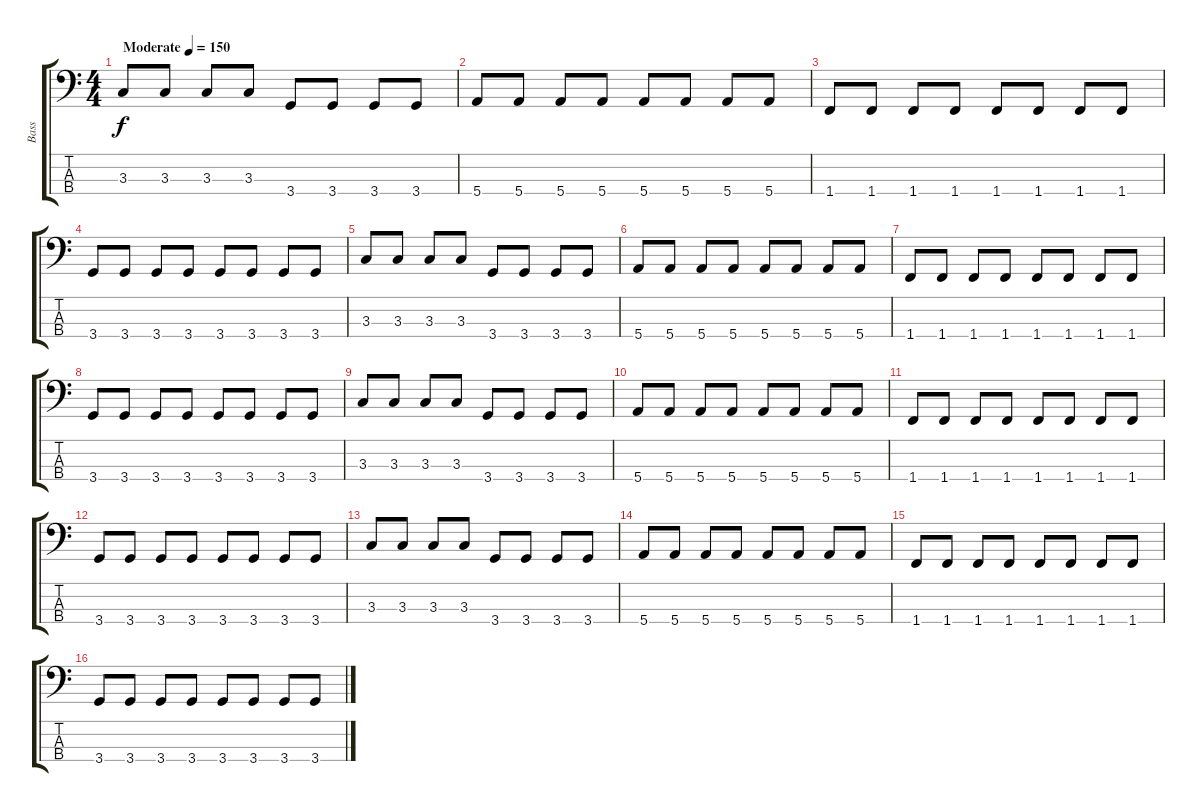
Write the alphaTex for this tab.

\track ("Bass" "Bass") {instrument electricbassfinger}
\staff {score tabs}
\tuning (G2 D2 A1 E1) {hide}
\ts (4 4)
\tempo (150 "Moderate")
\clef f4
\ks c
3.3.8{dy f instrument electricbassfinger} 3.3.8 3.3.8 3.3.8 3.4.8 3.4.8 3.4.8 3.4.8 |
5.4.8 5.4.8 5.4.8 5.4.8 5.4.8 5.4.8 5.4.8 5.4.8 |
1.4.8 1.4.8 1.4.8 1.4.8 1.4.8 1.4.8 1.4.8 1.4.8 |
3.4.8 3.4.8 3.4.8 3.4.8 3.4.8 3.4.8 3.4.8 3.4.8 |
3.3.8 3.3.8 3.3.8 3.3.8 3.4.8 3.4.8 3.4.8 3.4.8 |
5.4.8 5.4.8 5.4.8 5.4.8 5.4.8 5.4.8 5.4.8 5.4.8 |
1.4.8 1.4.8 1.4.8 1.4.8 1.4.8 1.4.8 1.4.8 1.4.8 |
3.4.8 3.4.8 3.4.8 3.4.8 3.4.8 3.4.8 3.4.8 3.4.8 |
3.3.8 3.3.8 3.3.8 3.3.8 3.4.8 3.4.8 3.4.8 3.4.8 |
5.4.8 5.4.8 5.4.8 5.4.8 5.4.8 5.4.8 5.4.8 5.4.8 |
1.4.8 1.4.8 1.4.8 1.4.8 1.4.8 1.4.8 1.4.8 1.4.8 |
3.4.8 3.4.8 3.4.8 3.4.8 3.4.8 3.4.8 3.4.8 3.4.8 |
3.3.8 3.3.8 3.3.8 3.3.8 3.4.8 3.4.8 3.4.8 3.4.8 |
5.4.8 5.4.8 5.4.8 5.4.8 5.4.8 5.4.8 5.4.8 5.4.8 |
1.4.8 1.4.8 1.4.8 1.4.8 1.4.8 1.4.8 1.4.8 1.4.8 |
3.4.8 3.4.8 3.4.8 3.4.8 3.4.8 3.4.8 3.4.8 3.4.8
